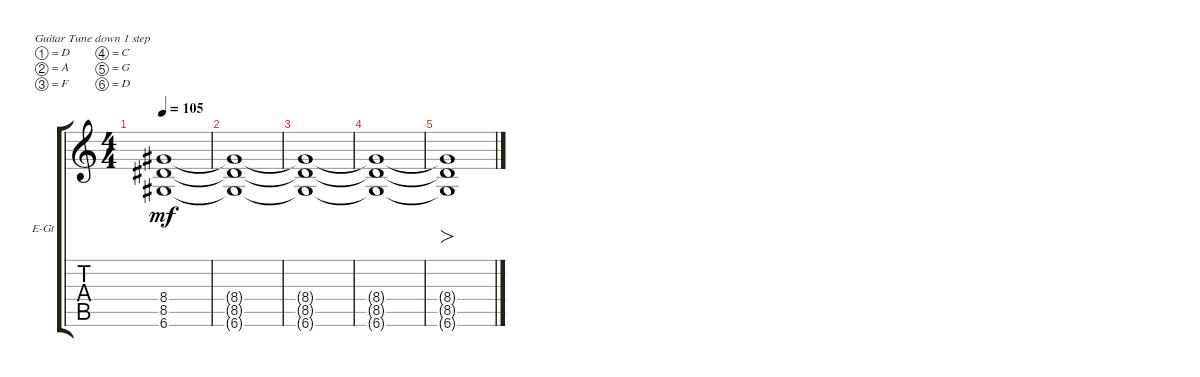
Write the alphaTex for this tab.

\bracketExtendMode groupsimilarinstruments
\firstSystemTrackNameOrientation horizontal
\otherSystemsTrackNameOrientation horizontal
\track ("Electric Guitar" "E-Gt") {instrument distortionguitar}
\staff {score tabs}
\tuning (D4 A3 F3 C3 G2 D2)
\ts (4 4)
\tempo 105
\clef g2
\ks c
(8.4 8.5 6.6).1{dy mf} |
(8.4{t} 8.5{t} 6.6{t}).1 |
(8.4{t} 8.5{t} 6.6{t}).1 |
(8.4{t} 8.5{t} 6.6{t}).1 |
(8.4{t} 8.5{t} 6.6{t}).1{fo}
